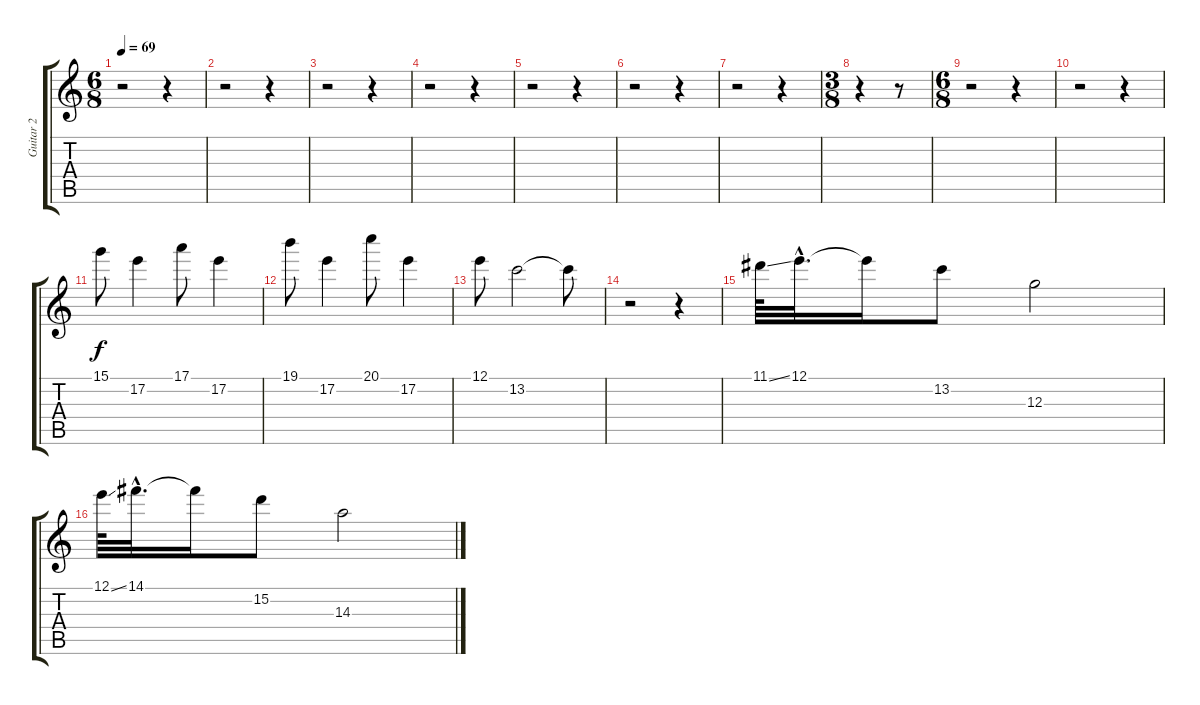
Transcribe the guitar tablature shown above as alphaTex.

\track ("Guitar 2" "Guitar 2") {instrument electricguitarclean}
\staff {score tabs}
\tuning (E4 B3 G3 D3 A2 E2) {hide}
\ts (6 8)
\tempo 69
\clef g2
\ks c
r.2{dy f} r.4 |
r.2 r.4 |
r.2 r.4 |
r.2 r.4 |
r.2 r.4 |
r.2 r.4 |
r.2 r.4 |
\ts (3 8)
r.4 r.8 |
\ts (6 8)
r.2 r.4 |
r.2 r.4 |
15.1.8 17.2.4 17.1.8 17.2.4 |
19.1.8 17.2.4 20.1.8 17.2.4 |
12.1.8 13.2.2 13.2{t}.8 |
r.2 r.4 |
11.1{ss}.64 12.1{hac}.32{d} 12.1{t}.16 13.2.8 12.3.2 |
12.1{ss}.64 14.1{hac}.32{d} 14.1{t}.16 15.2.8 14.3.2
